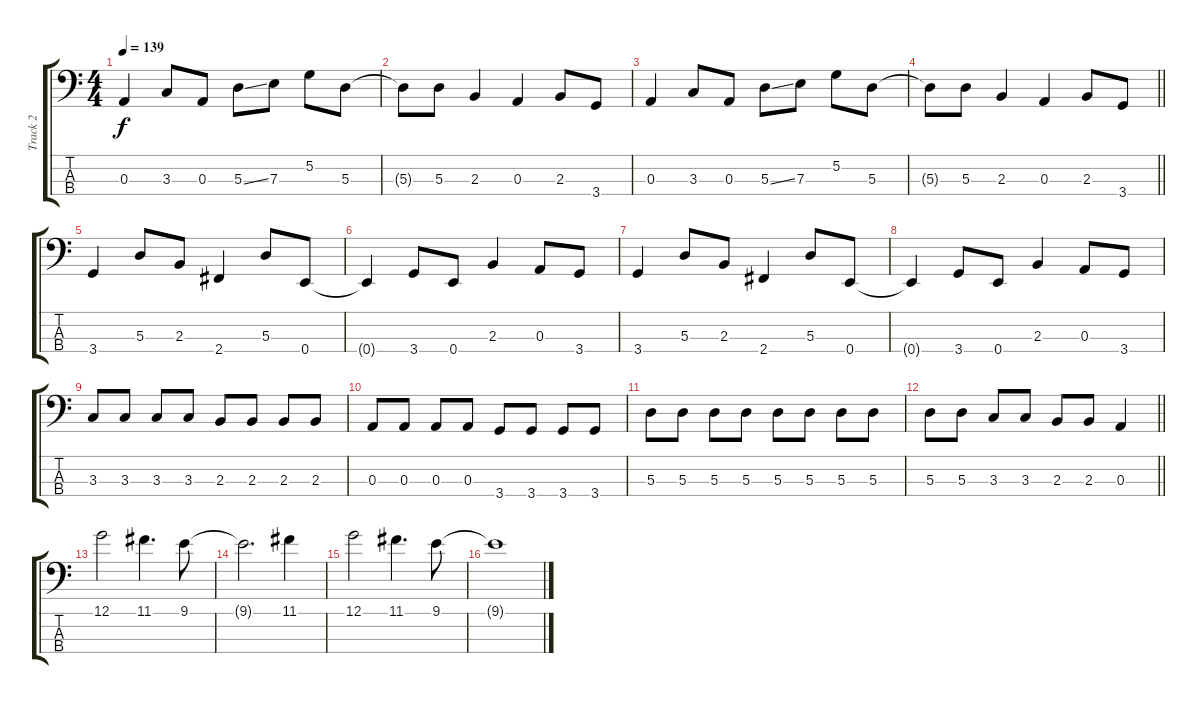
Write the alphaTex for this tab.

\track ("Track 2" "Track 2") {instrument electricbassfinger}
\staff {score tabs}
\tuning (G2 D2 A1 E1) {hide}
\ts (4 4)
\tempo 139
\clef f4
\ks c
0.3.4{dy f} 3.3.8 0.3.8 5.3{ss}.8 7.3.8 5.2.8 5.3.8 |
5.3{t}.8 5.3.8 2.3.4 0.3.4 2.3.8 3.4.8 |
0.3.4 3.3.8 0.3.8 5.3{ss}.8 7.3.8 5.2.8 5.3.8 |
\barLineRight lightlight
5.3{t}.8 5.3.8 2.3.4 0.3.4 2.3.8 3.4.8 |
3.4.4 5.3.8 2.3.8 2.4.4 5.3.8 0.4.8 |
0.4{t}.4 3.4.8 0.4.8 2.3.4 0.3.8 3.4.8 |
3.4.4 5.3.8 2.3.8 2.4.4 5.3.8 0.4.8 |
0.4{t}.4 3.4.8 0.4.8 2.3.4 0.3.8 3.4.8 |
3.3.8 3.3.8 3.3.8 3.3.8 2.3.8 2.3.8 2.3.8 2.3.8 |
0.3.8 0.3.8 0.3.8 0.3.8 3.4.8 3.4.8 3.4.8 3.4.8 |
5.3.8 5.3.8 5.3.8 5.3.8 5.3.8 5.3.8 5.3.8 5.3.8 |
\barLineRight lightlight
5.3.8 5.3.8 3.3.8 3.3.8 2.3.8 2.3.8 0.3.4 |
12.1.2 11.1.4{d} 9.1.8 |
9.1{t}.2{d} 11.1.4 |
12.1.2 11.1.4{d} 9.1.8 |
9.1{t}.1
